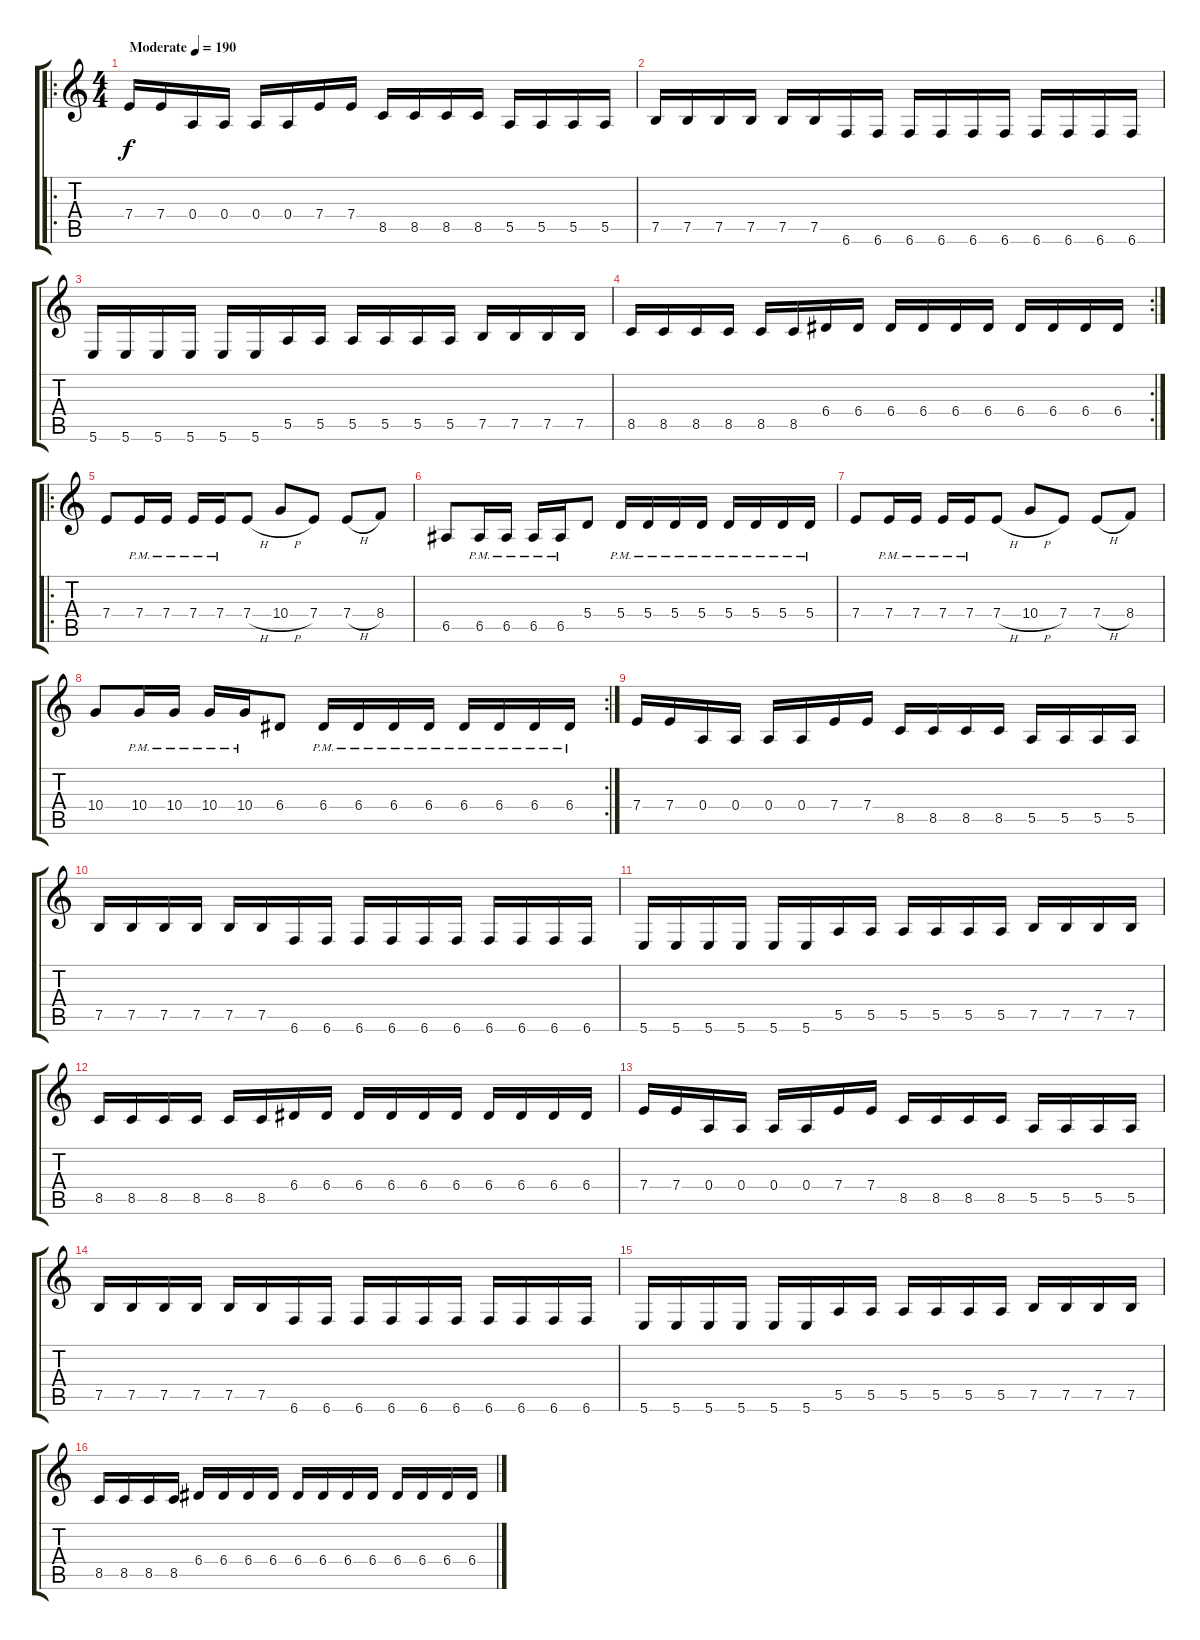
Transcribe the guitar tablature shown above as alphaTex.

\track (" " " ") {instrument distortionguitar}
\staff {score tabs}
\tuning (B3 Gb3 D3 A2 E2 B1) {hide}
\ro
\ts (4 4)
\tempo (190 "Moderate")
\clef g2
\ks c
7.4.16{dy f instrument distortionguitar} 7.4.16 0.4.16 0.4.16 0.4.16 0.4.16 7.4.16 7.4.16 8.5.16 8.5.16 8.5.16 8.5.16 5.5.16 5.5.16 5.5.16 5.5.16 |
7.5.16 7.5.16 7.5.16 7.5.16 7.5.16 7.5.16 6.6.16 6.6.16 6.6.16 6.6.16 6.6.16 6.6.16 6.6.16 6.6.16 6.6.16 6.6.16 |
5.6.16 5.6.16 5.6.16 5.6.16 5.6.16 5.6.16 5.5.16 5.5.16 5.5.16 5.5.16 5.5.16 5.5.16 7.5.16 7.5.16 7.5.16 7.5.16 |
\rc 2
8.5.16 8.5.16 8.5.16 8.5.16 8.5.16 8.5.16 6.4.16 6.4.16 6.4.16 6.4.16 6.4.16 6.4.16 6.4.16 6.4.16 6.4.16 6.4.16 |
\ro
7.4.8 7.4{pm}.16 7.4{pm}.16 7.4{pm}.16 7.4{pm}.16 7.4{h}.8 10.4{h}.8 7.4.8 7.4{h}.8 8.4.8 |
6.5.8 6.5{pm}.16 6.5{pm}.16 6.5{pm}.16 6.5{pm}.16 5.4.8 5.4{pm}.16 5.4{pm}.16 5.4{pm}.16 5.4{pm}.16 5.4{pm}.16 5.4{pm}.16 5.4{pm}.16 5.4{pm}.16 |
7.4.8 7.4{pm}.16 7.4{pm}.16 7.4{pm}.16 7.4{pm}.16 7.4{h}.8 10.4{h}.8 7.4.8 7.4{h}.8 8.4.8 |
\rc 2
10.4.8 10.4{pm}.16 10.4{pm}.16 10.4{pm}.16 10.4{pm}.16 6.4.8 6.4{pm}.16 6.4{pm}.16 6.4{pm}.16 6.4{pm}.16 6.4{pm}.16 6.4{pm}.16 6.4{pm}.16 6.4{pm}.16 |
7.4.16 7.4.16 0.4.16 0.4.16 0.4.16 0.4.16 7.4.16 7.4.16 8.5.16 8.5.16 8.5.16 8.5.16 5.5.16 5.5.16 5.5.16 5.5.16 |
7.5.16 7.5.16 7.5.16 7.5.16 7.5.16 7.5.16 6.6.16 6.6.16 6.6.16 6.6.16 6.6.16 6.6.16 6.6.16 6.6.16 6.6.16 6.6.16 |
5.6.16 5.6.16 5.6.16 5.6.16 5.6.16 5.6.16 5.5.16 5.5.16 5.5.16 5.5.16 5.5.16 5.5.16 7.5.16 7.5.16 7.5.16 7.5.16 |
8.5.16 8.5.16 8.5.16 8.5.16 8.5.16 8.5.16 6.4.16 6.4.16 6.4.16 6.4.16 6.4.16 6.4.16 6.4.16 6.4.16 6.4.16 6.4.16 |
7.4.16 7.4.16 0.4.16 0.4.16 0.4.16 0.4.16 7.4.16 7.4.16 8.5.16 8.5.16 8.5.16 8.5.16 5.5.16 5.5.16 5.5.16 5.5.16 |
7.5.16 7.5.16 7.5.16 7.5.16 7.5.16 7.5.16 6.6.16 6.6.16 6.6.16 6.6.16 6.6.16 6.6.16 6.6.16 6.6.16 6.6.16 6.6.16 |
5.6.16 5.6.16 5.6.16 5.6.16 5.6.16 5.6.16 5.5.16 5.5.16 5.5.16 5.5.16 5.5.16 5.5.16 7.5.16 7.5.16 7.5.16 7.5.16 |
8.5.16 8.5.16 8.5.16 8.5.16 6.4.16 6.4.16 6.4.16 6.4.16 6.4.16 6.4.16 6.4.16 6.4.16 6.4.16 6.4.16 6.4.16 6.4.16
